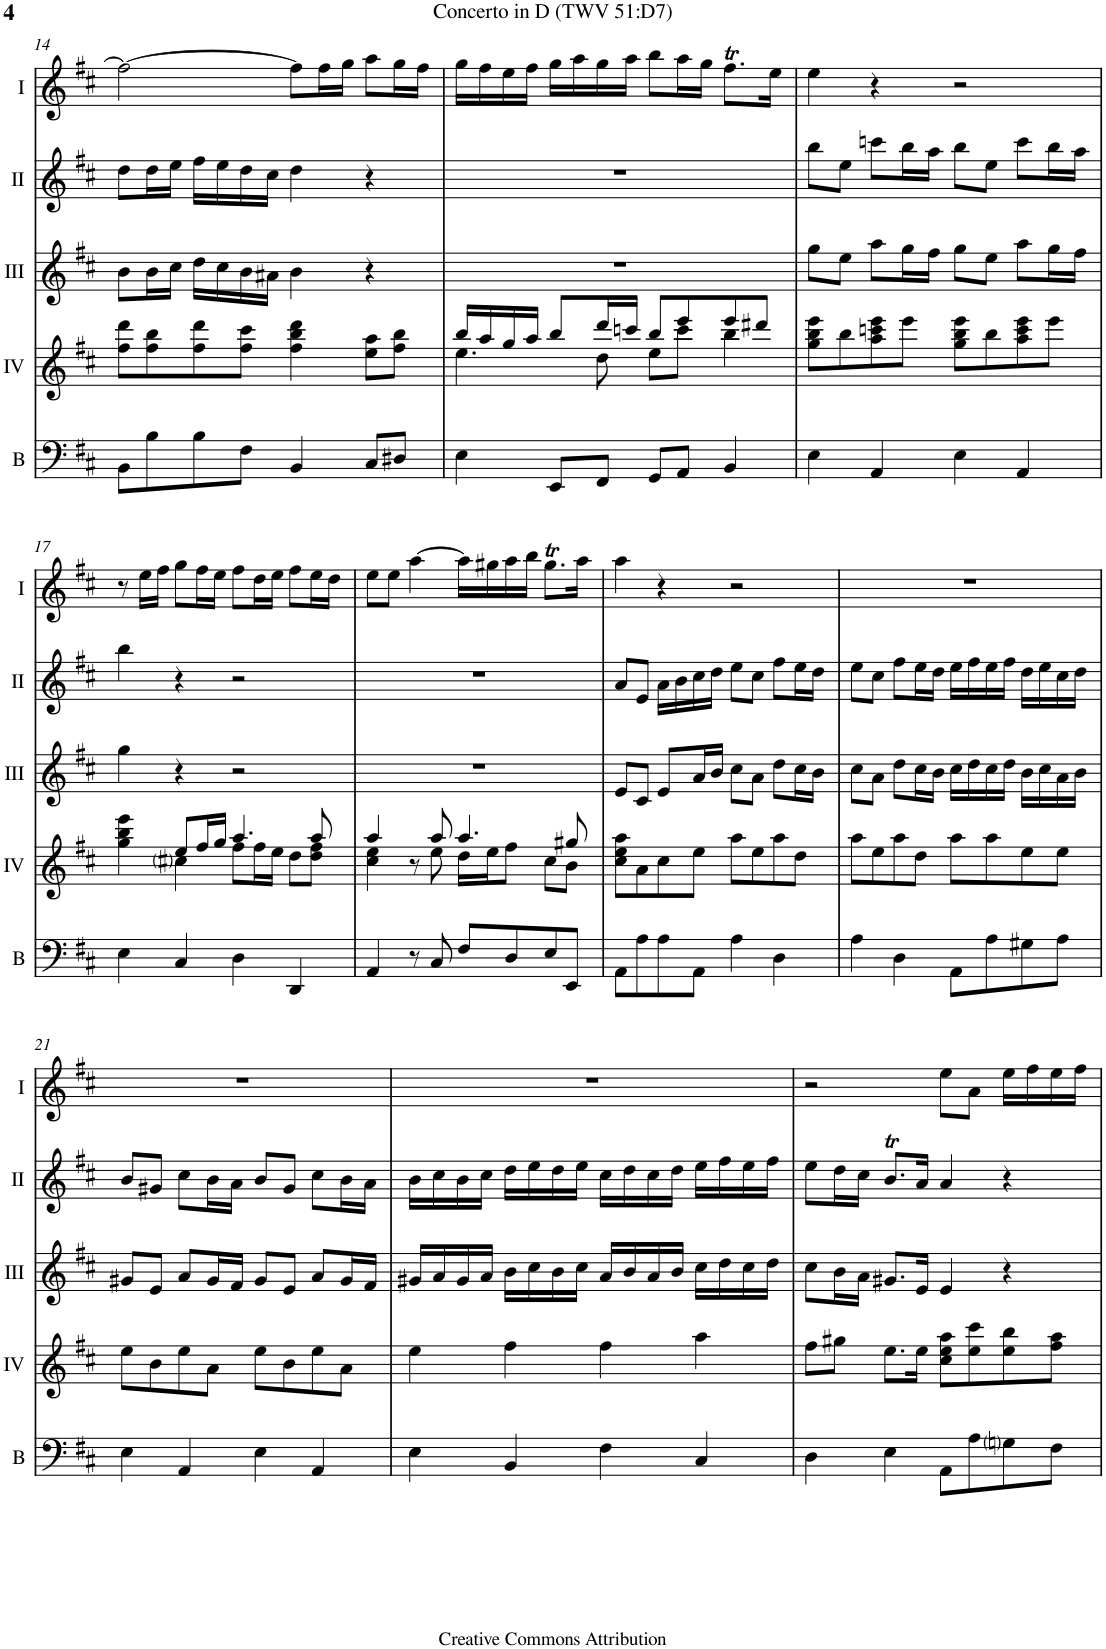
**kern	**kern	**kern	**kern	**kern
*part5	*part4	*part3	*part2	*part1
*staff5	*staff4	*staff3	*staff2	*staff1
*I"Bass	*I"Acc. 4	*I"Acc. 3	*I"Acc. 2	*I"Acc. 1
*I'B	*	*	*	*
!!LO:PB:g=z
*clefF4	*clefG2	*clefG2	*clefG2	*clefG2
*Trd7c12	*Trd7c12	*	*	*
*k[f#c#]	*k[f#c#]	*k[f#c#]	*k[f#c#]	*k[f#c#]
*M4/4	*M4/4	*M4/4	*M4/4	*M4/4
*met(c)	*met(c)	*met(c)	*met(c)	*met(c)
=14	=14	=14	=14	=14
8BB\L	8ff#\ 8ddd\L	8b\L	8dd\L	2ff#\_
8B\	8ff#\ 8bb\	16b\L	16dd\L	.
.	.	16cc#\JJ	16ee\JJ	.
8B\	8ff#\ 8ddd\	16dd\LL	16ff#\LL	.
.	.	16cc#\	16ee\	.
8F#\J	8ff#\ 8ccc#\J	16b\	16dd\	.
.	.	16a#X\JJ	16cc#\JJ	.
4BB/	4ff#\ 4bb\ 4ddd\	4b\	4dd\	8ff#\L]
.	.	.	.	16ff#\L
.	.	.	.	16gg\JJ
8C#/L	8ee\ 8aa\L	4r	4r	8aa\L
8D#X/J	8ff#\ 8bb\J	.	.	16gg\L
.	.	.	.	16ff#\JJ
=15	=15	=15	=15	=15
*	*^	*	*	*
4E\	16bb/LL	4.ee\	1r	1r	16gg\LL
.	16aa/	.	.	.	16ff#\
.	16gg/	.	.	.	16ee\
.	16aa/JJ	.	.	.	16ff#\JJ
8EE/L	8bb/L	.	.	.	16gg\LL
.	.	.	.	.	16aa\
8FF#/J	16ddd/L	8dd\	.	.	16gg\
.	16cccn/JJ	.	.	.	16aa\JJ
8GG/L	8bb/L	8ee\L	.	.	8bb\L
8AA/J	8eee/	8ccc\J	.	.	16aa\L
.	.	.	.	.	16gg\JJ
4BB/	8eee/	4bb\	.	.	8.ff#t\L
.	8ddd#X/J	.	.	.	.
.	.	.	.	.	16ee\Jk
*	*v	*v	*	*	*
=16	=16	=16	=16	=16
4E\	8gg\ 8bb\ 8eee\L	8gg\L	8bb\L	4ee\
.	8bb\	8ee\J	8ee\J	.
4AA/	8aa\ 8cccn\ 8eee\	8aa\L	8cccn\L	4r
.	8eee\J	16gg\L	16bb\L	.
.	.	16ff#\JJ	16aa\JJ	.
4E\	8gg\ 8bb\ 8eee\L	8gg\L	8bb\L	2r
.	8bb\	8ee\J	8ee\J	.
4AA/	8aa\ 8ccc\ 8eee\	8aa\L	8ccc\L	.
.	8eee\J	16gg\L	16bb\L	.
.	.	16ff#\JJ	16aa\JJ	.
!!LO:LB:g=z
=17	=17	=17	=17	=17
*	*^	*	*	*
4E\	4gg\ 4bb\ 4eee\	4ryy	4gg\	4bb\	8r
.	.	.	.	.	16ee\LL
.	.	.	.	.	16ff#\JJ
4C#/	8ee/L	4cc#i\	4r	4r	8gg\L
.	16ff#/L	.	.	.	16ff#\L
.	16gg/JJ	.	.	.	16ee\JJ
4D\	4.aa/	8ff#\L	2r	2r	8ff#\L
.	.	16ff#\L	.	.	16dd\L
.	.	16ee\JJ	.	.	16ee\JJ
4DD/	.	8dd\L	.	.	8ff#\L
.	8aa/	8dd\ 8ff#\J	.	.	16ee\L
.	.	.	.	.	16dd\JJ
=18	=18	=18	=18	=18	=18
4AA/	4aa/	4cc#\ 4ee\	1r	1r	8ee\L
.	.	.	.	.	8ee\J
8r	8r	8ryy	.	.	[4aa\
8C#/	8aa/	8ee\	.	.	.
8F#/L	4.aa/	16dd\LL	.	.	16aa\LL]
.	.	16ee\J	.	.	16gg#X\
8D/	.	8ff#\J	.	.	16aa\
.	.	.	.	.	16bb\JJ
8E/	.	8cc#\L	.	.	8.gg#t\L
8EE/J	8gg#X/	8b\J	.	.	.
.	.	.	.	.	16aa\Jk
*	*v	*v	*	*	*
=19	=19	=19	=19	=19
8AA\L	8cc#\ 8ee\ 8aa\L	8e/L	8a/L	4aa\
8A\	8a\	8c#/J	8e/J	.
8A\	8cc#\	8e/L	16a\LL	4r
.	.	.	16b\	.
8AA\J	8ee\J	16a/L	16cc#\	.
.	.	16b/JJ	16dd\JJ	.
4A\	8aa\L	8cc#\L	8ee\L	2r
.	8ee\	8a\J	8cc#\J	.
4D\	8aa\	8dd\L	8ff#\L	.
.	8dd\J	16cc#\L	16ee\L	.
.	.	16b\JJ	16dd\JJ	.
=20	=20	=20	=20	=20
4A\	8aa\L	8cc#\L	8ee\L	1r
.	8ee\	8a\J	8cc#\J	.
4D\	8aa\	8dd\L	8ff#\L	.
.	8dd\J	16cc#\L	16ee\L	.
.	.	16b\JJ	16dd\JJ	.
8AA\L	8aa\L	16cc#\LL	16ee\LL	.
.	.	16dd\	16ff#\	.
8A\	8aa\	16cc#\	16ee\	.
.	.	16dd\JJ	16ff#\JJ	.
8G#X\	8ee\	16b\LL	16dd\LL	.
.	.	16cc#\	16ee\	.
8A\J	8ee\J	16a\	16cc#\	.
.	.	16b\JJ	16dd\JJ	.
!!LO:LB:g=z
=21	=21	=21	=21	=21
4E\	8ee\L	8g#X/L	8b/L	1r
.	8b\	8e/J	8g#X/J	.
4AA/	8ee\	8a/L	8cc#\L	.
.	8a\J	16g#/L	16b\L	.
.	.	16f#/JJ	16a\JJ	.
4E\	8ee\L	8g#/L	8b/L	.
.	8b\	8e/J	8g#/J	.
4AA/	8ee\	8a/L	8cc#\L	.
.	8a\J	16g#/L	16b\L	.
.	.	16f#/JJ	16a\JJ	.
=22	=22	=22	=22	=22
4E\	4ee\	16g#X/LL	16b\LL	1r
.	.	16a/	16cc#\	.
.	.	16g#/	16b\	.
.	.	16a/JJ	16cc#\JJ	.
4BB/	4ff#\	16b\LL	16dd\LL	.
.	.	16cc#\	16ee\	.
.	.	16b\	16dd\	.
.	.	16cc#\JJ	16ee\JJ	.
4F#\	4ff#\	16a/LL	16cc#\LL	.
.	.	16b/	16dd\	.
.	.	16a/	16cc#\	.
.	.	16b/JJ	16dd\JJ	.
4C#/	4aa\	16cc#\LL	16ee\LL	.
.	.	16dd\	16ff#\	.
.	.	16cc#\	16ee\	.
.	.	16dd\JJ	16ff#\JJ	.
=23	=23	=23	=23	=23
4D\	8ff#\L	8cc#\L	8ee\L	2r
.	8gg#X\J	16b\L	16dd\L	.
.	.	16a\JJ	16cc#\JJ	.
4E\	8.ee\L	8.g#X/L	8.bT/L	.
.	16ee\Jk	16e/Jk	16a/Jk	.
8AA\L	8cc#\ 8ee\ 8aa\L	4e/	4a/	8ee\L
8A\	8ee\ 8ccc#\	.	.	8a\J
8Gni\	8ee\ 8bb\	4r	4r	16ee\LL
.	.	.	.	16ff#\
8F#\J	8ff#\ 8aa\J	.	.	16ee\
.	.	.	.	16ff#\JJ
=	=	=	=	=
*-	*-	*-	*-	*-
